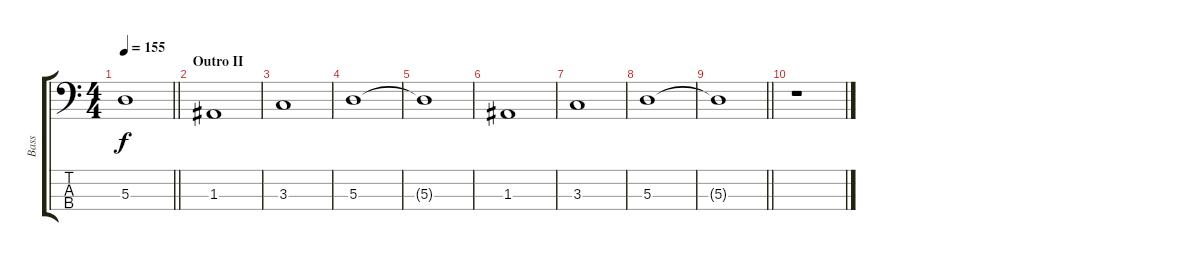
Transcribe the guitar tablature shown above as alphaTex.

\track ("Bass" "Bass") {instrument synthbass2}
\staff {score tabs}
\tuning (G2 D2 A1 E1) {hide}
\ts (4 4)
\tempo 155
\clef f4
\barLineRight lightlight
\ks c
5.3{t}.1{dy f} |
\section ("" "Outro II")
1.3.1 |
3.3.1 |
5.3.1 |
5.3{t}.1 |
1.3.1 |
3.3.1 |
5.3.1 |
\barLineRight lightlight
5.3{t}.1 |
r.1
